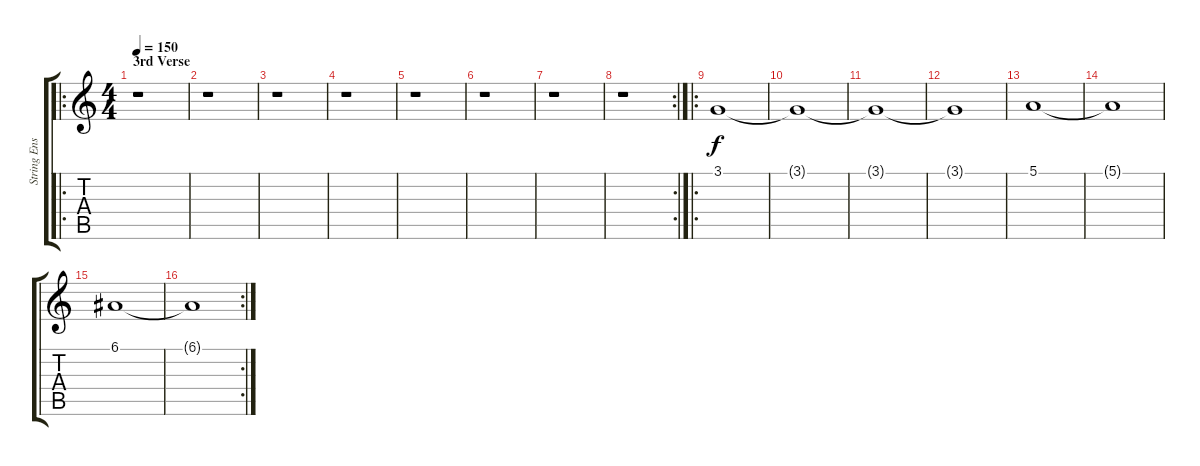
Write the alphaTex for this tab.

\track ("String Ensemble IV" "String Ens") {instrument stringensemble2}
\staff {score tabs}
\tuning (E4 B3 G3 D3 A2 E2) {hide}
\ro
\ts (4 4)
\section ("" "3rd Verse")
\tempo 150
\clef g2
\ks c
r.1{dy f} |
r.1 |
r.1 |
r.1 |
r.1 |
r.1 |
r.1 |
\rc 2
r.1 |
\ro
3.1.1 |
3.1{t}.1 |
3.1{t}.1 |
3.1{t}.1 |
5.1.1 |
5.1{t}.1 |
6.1.1 |
\rc 2
6.1{t}.1
